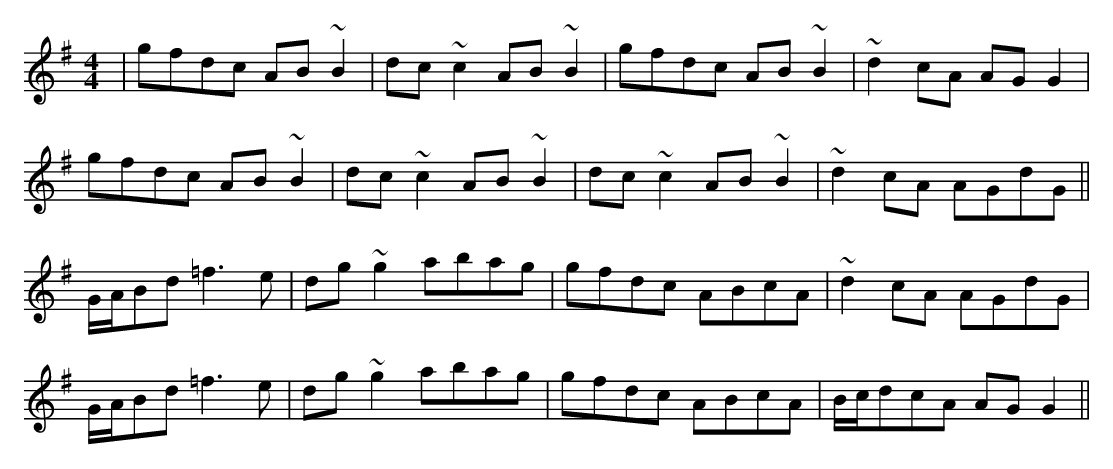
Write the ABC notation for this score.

X:1
M:4/4
K:Dmix
|gfdc AB ~B2|dc ~c2 AB ~B2|gfdc AB ~B2|~d2 cA AG G2|
gfdc AB ~B2|dc ~c2 AB ~B2|dc ~c2 AB ~B2|~d2 cA AGdG||
G/A/Bd =f3 e|dg ~g2 abag|gfdc ABcA|~d2 cA AGdG|
G/A/Bd =f3 e|dg ~g2 abag|gfdc ABcA|B/c/dcA AG G2||
